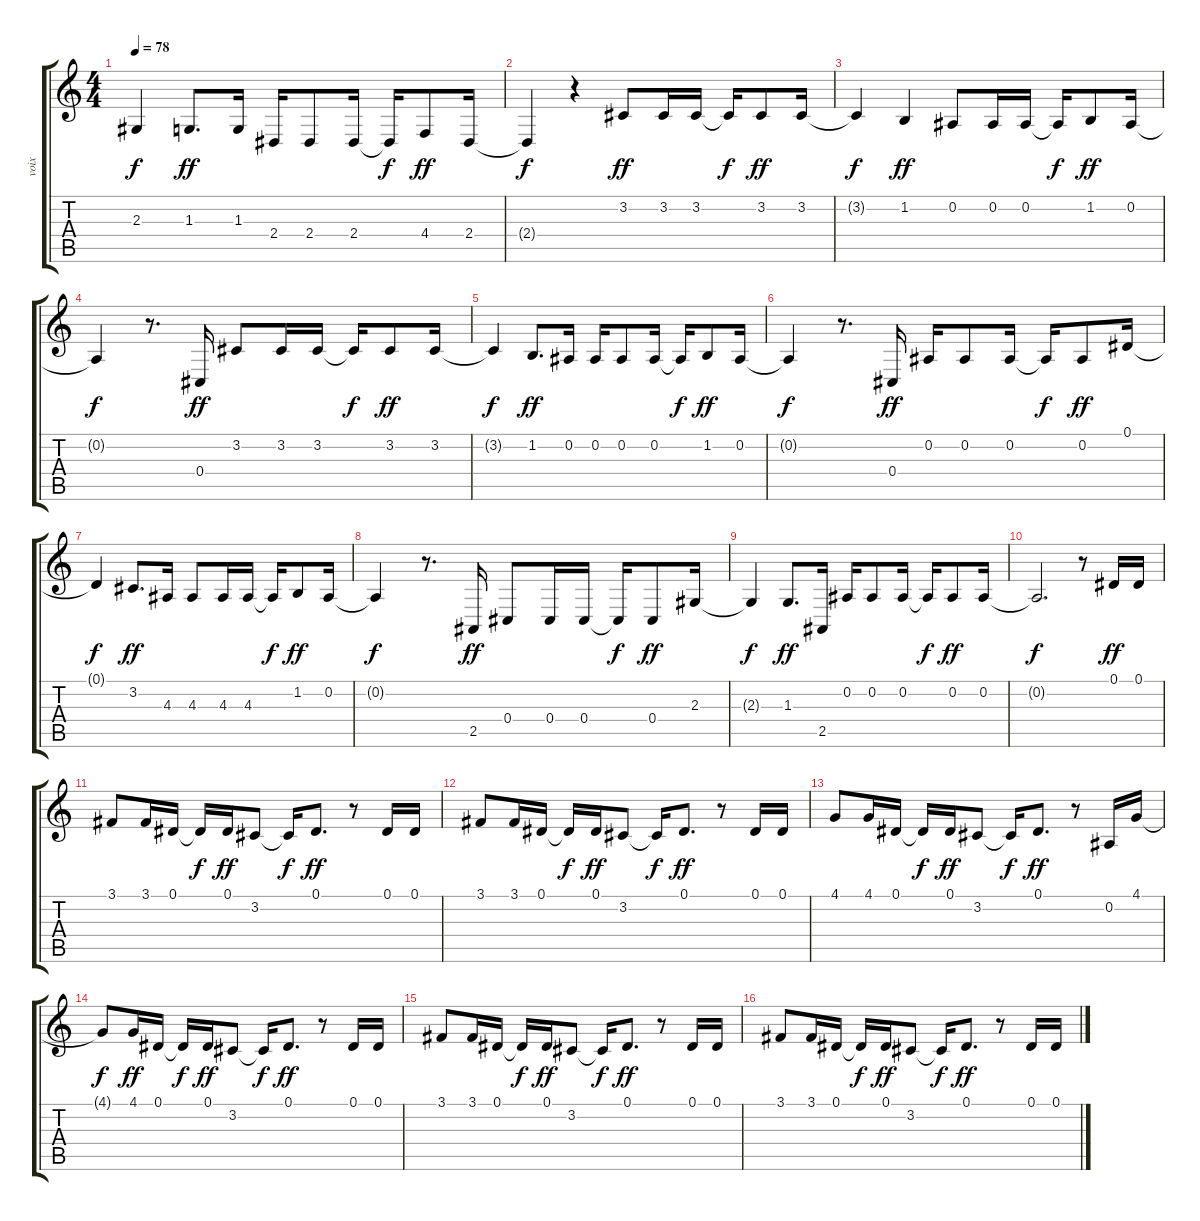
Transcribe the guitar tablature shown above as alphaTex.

\track ("voix" "voix") {instrument tangoaccordion}
\staff {score tabs}
\tuning (Eb4 Bb3 Gb3 Db3 Ab2 Eb2) {hide}
\ts (4 4)
\tempo 78
\clef g2
\ks c
2.3{t}.4{dy f} 1.3.8{d dy ff} 1.3.16 2.4.16 2.4.8 2.4.16 2.4{t}.16{dy f} 4.4.8{dy ff} 2.4.16 |
2.4{t}.4{dy f} r.4 3.2.8{dy ff} 3.2.16 3.2.16 3.2{t}.16{dy f} 3.2.8{dy ff} 3.2.16 |
3.2{t}.4{dy f} 1.2.4{dy ff} 0.2.8 0.2.16 0.2.16 0.2{t}.16{dy f} 1.2.8{dy ff} 0.2.16 |
0.2{t}.4{dy f} r.8{d} 0.4.16{dy ff} 3.2.8 3.2.16 3.2.16 3.2{t}.16{dy f} 3.2.8{dy ff} 3.2.16 |
3.2{t}.4{dy f} 1.2.8{d dy ff} 0.2.16 0.2.16 0.2.8 0.2.16 0.2{t}.16{dy f} 1.2.8{dy ff} 0.2.16 |
0.2{t}.4{dy f} r.8{d} 0.4.16{dy ff} 0.2.16 0.2.8 0.2.16 0.2{t}.16{dy f} 0.2.8{dy ff} 0.1.16 |
0.1{t}.4{dy f} 3.2.8{d dy ff} 4.3.16 4.3.8 4.3.16 4.3.16 4.3{t}.16{dy f} 1.2.8{dy ff} 0.2.16 |
0.2{t}.4{dy f} r.8{d} 2.5.16{dy ff} 0.4.8 0.4.16 0.4.16 0.4{t}.16{dy f} 0.4.8{dy ff} 2.3.16 |
2.3{t}.4{dy f} 1.3.8{d dy ff} 2.5.16 0.2.16 0.2.8 0.2.16 0.2{t}.16{dy f} 0.2.8{dy ff} 0.2.16 |
0.2{t}.2{d dy f} r.8 0.1.16{dy ff volume 8} 0.1.16 |
3.1.8 3.1.16 0.1.16 0.1{t}.16{dy f} 0.1.16{dy ff} 3.2.8 3.2{t}.16{dy f} 0.1.8{d dy ff} r.8 0.1.16 0.1.16 |
3.1.8 3.1.16 0.1.16 0.1{t}.16{dy f} 0.1.16{dy ff} 3.2.8 3.2{t}.16{dy f} 0.1.8{d dy ff} r.8 0.1.16 0.1.16 |
4.1.8 4.1.16 0.1.16 0.1{t}.16{dy f} 0.1.16{dy ff} 3.2.8 3.2{t}.16{dy f} 0.1.8{d dy ff} r.8 0.2.16 4.1.16 |
4.1{t}.8{dy f} 4.1.16{dy ff} 0.1.16 0.1{t}.16{dy f} 0.1.16{dy ff} 3.2.8 3.2{t}.16{dy f} 0.1.8{d dy ff} r.8 0.1.16 0.1.16 |
3.1.8 3.1.16 0.1.16 0.1{t}.16{dy f} 0.1.16{dy ff} 3.2.8 3.2{t}.16{dy f} 0.1.8{d dy ff} r.8 0.1.16 0.1.16 |
3.1.8 3.1.16 0.1.16 0.1{t}.16{dy f} 0.1.16{dy ff} 3.2.8 3.2{t}.16{dy f} 0.1.8{d dy ff} r.8 0.1.16 0.1.16
